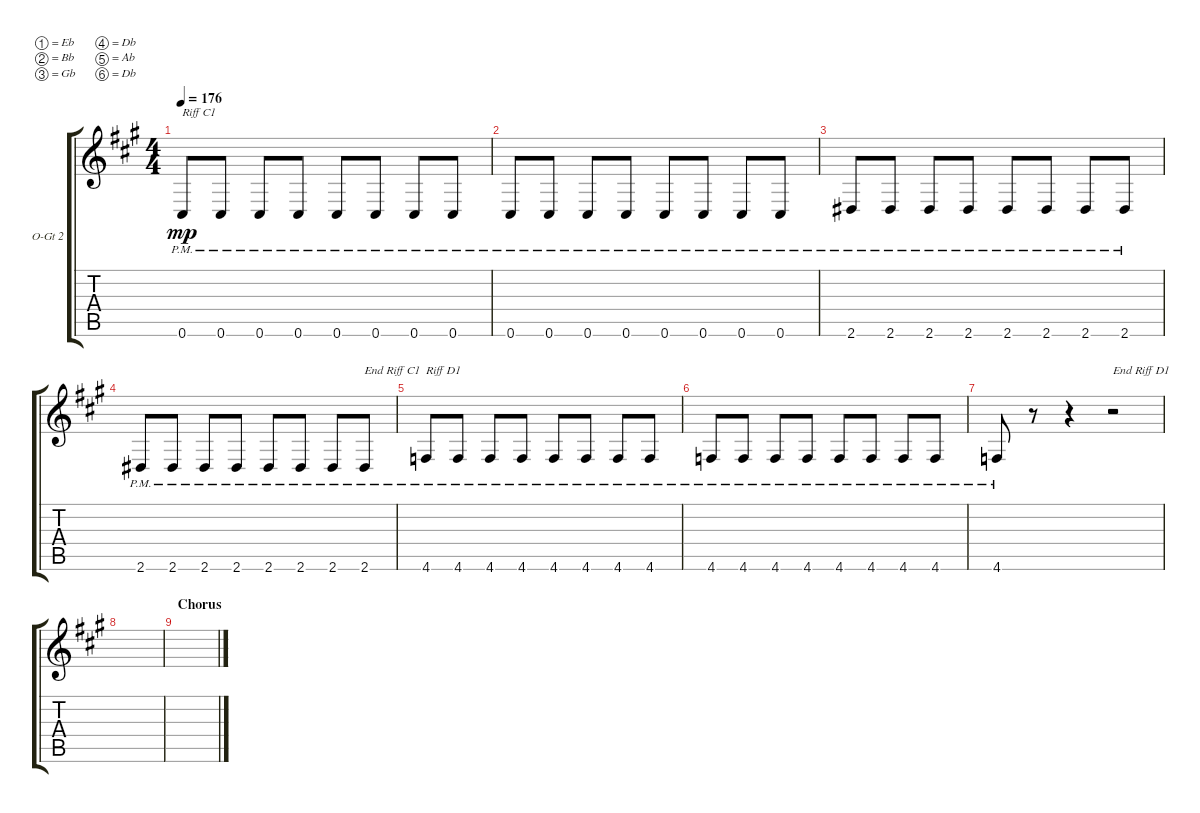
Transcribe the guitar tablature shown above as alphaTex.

\defaultSystemsLayout 4
\bracketExtendMode groupsimilarinstruments
\firstSystemTrackNameOrientation horizontal
\otherSystemsTrackNameOrientation horizontal
\track ("Overdriven Guitar 2" "O-Gt 2") {instrument overdrivenguitar}
\staff {score tabs}
\tuning (Eb4 Bb3 Gb3 Db3 Ab2 Db2)
\ts (4 4)
\tempo 176
\clef g2
\ks a
0.6{pm}.8{txt "Riff C1" dy mp} 0.6{pm}.8 0.6{pm}.8 0.6{pm}.8 0.6{pm}.8 0.6{pm}.8 0.6{pm}.8 0.6{pm}.8 |
0.6{pm}.8 0.6{pm}.8 0.6{pm}.8 0.6{pm}.8 0.6{pm}.8 0.6{pm}.8 0.6{pm}.8 0.6{pm}.8 |
2.6{pm}.8 2.6{pm}.8 2.6{pm}.8 2.6{pm}.8 2.6{pm}.8 2.6{pm}.8 2.6{pm}.8 2.6{pm}.8 |
2.6{pm}.8 2.6{pm}.8 2.6{pm}.8 2.6{pm}.8 2.6{pm}.8 2.6{pm}.8 2.6{pm}.8 2.6{pm}.8{txt "End Riff C1"} |
4.6{pm}.8{txt "Riff D1"} 4.6{pm}.8 4.6{pm}.8 4.6{pm}.8 4.6{pm}.8 4.6{pm}.8 4.6{pm}.8 4.6{pm}.8 |
4.6{pm}.8 4.6{pm}.8 4.6{pm}.8 4.6{pm}.8 4.6{pm}.8 4.6{pm}.8 4.6{pm}.8 4.6{pm}.8 |
4.6{pm}.8 r.8 r.4 r.2{txt "End Riff D1"} |
|
\section ("" "Chorus")
